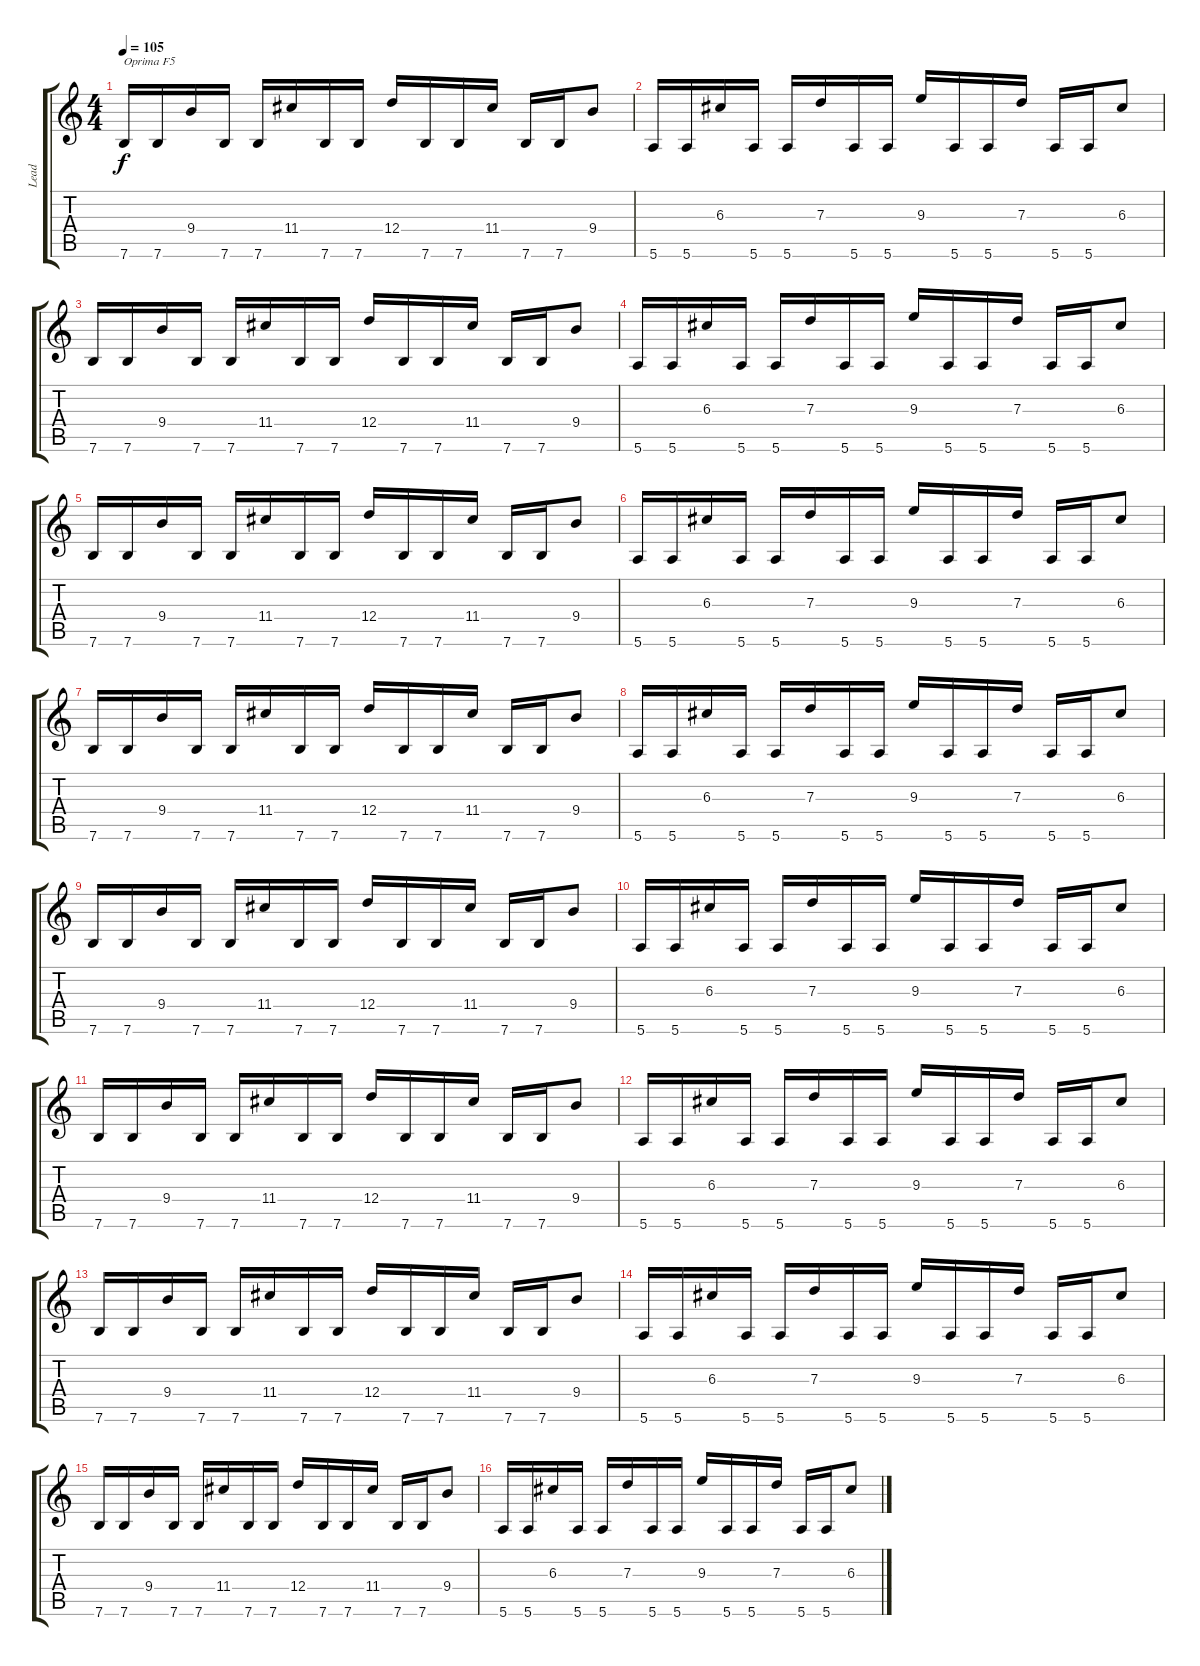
\track ("Lead" "Lead") {instrument distortionguitar}
\staff {score tabs}
\tuning (E4 B3 G3 D3 A2 E2) {hide}
\ts (4 4)
\tempo 105
\clef g2
\ks c
7.6.16{txt "Oprima F5" dy f instrument distortionguitar} 7.6.16 9.4.16 7.6.16 7.6.16 11.4.16 7.6.16 7.6.16 12.4.16 7.6.16 7.6.16 11.4.16 7.6.16 7.6.16 9.4.8 |
5.6.16 5.6.16 6.3.16 5.6.16 5.6.16 7.3.16 5.6.16 5.6.16 9.3.16 5.6.16 5.6.16 7.3.16 5.6.16 5.6.16 6.3.8 |
7.6.16 7.6.16 9.4.16 7.6.16 7.6.16 11.4.16 7.6.16 7.6.16 12.4.16 7.6.16 7.6.16 11.4.16 7.6.16 7.6.16 9.4.8 |
5.6.16 5.6.16 6.3.16 5.6.16 5.6.16 7.3.16 5.6.16 5.6.16 9.3.16 5.6.16 5.6.16 7.3.16 5.6.16 5.6.16 6.3.8 |
7.6.16 7.6.16 9.4.16 7.6.16 7.6.16 11.4.16 7.6.16 7.6.16 12.4.16 7.6.16 7.6.16 11.4.16 7.6.16 7.6.16 9.4.8 |
5.6.16 5.6.16 6.3.16 5.6.16 5.6.16 7.3.16 5.6.16 5.6.16 9.3.16 5.6.16 5.6.16 7.3.16 5.6.16 5.6.16 6.3.8 |
7.6.16 7.6.16 9.4.16 7.6.16 7.6.16 11.4.16 7.6.16 7.6.16 12.4.16 7.6.16 7.6.16 11.4.16 7.6.16 7.6.16 9.4.8 |
5.6.16 5.6.16 6.3.16 5.6.16 5.6.16 7.3.16 5.6.16 5.6.16 9.3.16 5.6.16 5.6.16 7.3.16 5.6.16 5.6.16 6.3.8 |
7.6.16 7.6.16 9.4.16 7.6.16 7.6.16 11.4.16 7.6.16 7.6.16 12.4.16 7.6.16 7.6.16 11.4.16 7.6.16 7.6.16 9.4.8 |
5.6.16 5.6.16 6.3.16 5.6.16 5.6.16 7.3.16 5.6.16 5.6.16 9.3.16 5.6.16 5.6.16 7.3.16 5.6.16 5.6.16 6.3.8 |
7.6.16 7.6.16 9.4.16 7.6.16 7.6.16 11.4.16 7.6.16 7.6.16 12.4.16 7.6.16 7.6.16 11.4.16 7.6.16 7.6.16 9.4.8 |
5.6.16 5.6.16 6.3.16 5.6.16 5.6.16 7.3.16 5.6.16 5.6.16 9.3.16 5.6.16 5.6.16 7.3.16 5.6.16 5.6.16 6.3.8 |
7.6.16 7.6.16 9.4.16 7.6.16 7.6.16 11.4.16 7.6.16 7.6.16 12.4.16 7.6.16 7.6.16 11.4.16 7.6.16 7.6.16 9.4.8 |
5.6.16 5.6.16 6.3.16 5.6.16 5.6.16 7.3.16 5.6.16 5.6.16 9.3.16 5.6.16 5.6.16 7.3.16 5.6.16 5.6.16 6.3.8 |
7.6.16 7.6.16 9.4.16 7.6.16 7.6.16 11.4.16 7.6.16 7.6.16 12.4.16 7.6.16 7.6.16 11.4.16 7.6.16 7.6.16 9.4.8 |
5.6.16 5.6.16 6.3.16 5.6.16 5.6.16 7.3.16 5.6.16 5.6.16 9.3.16 5.6.16 5.6.16 7.3.16 5.6.16 5.6.16 6.3.8
